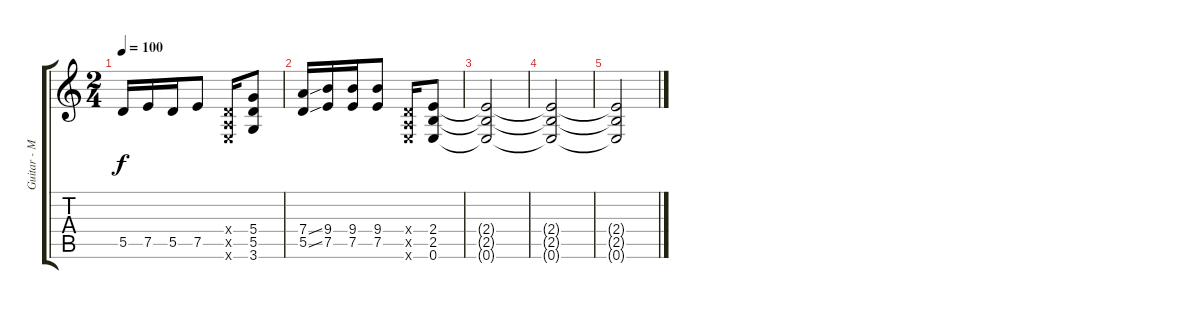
\track ("Guitar - Mike Einziger" "Guitar - M") {instrument overdrivenguitar}
\staff {score tabs}
\tuning (E4 B3 G3 D3 A2 E2) {hide}
\ts (2 4)
\tempo 100
\clef g2
\ks c
5.5.16{dy f} 7.5.16 5.5.16 7.5.8 (0.4{x} 0.5{x} 0.6{x}).16 (5.4 5.5 3.6).8 |
(7.4{ss} 5.5{ss}).16 (9.4 7.5).16 (9.4 7.5).16 (9.4 7.5).8 (0.4{x} 0.5{x} 0.6{x}).16 (2.4 2.5 0.6).8 |
(2.4{t} 2.5{t} 0.6{t}).2 |
(2.4{t} 2.5{t} 0.6{t}).2{volume 13} |
(2.4{t} 2.5{t} 0.6{t}).2{volume 9}
